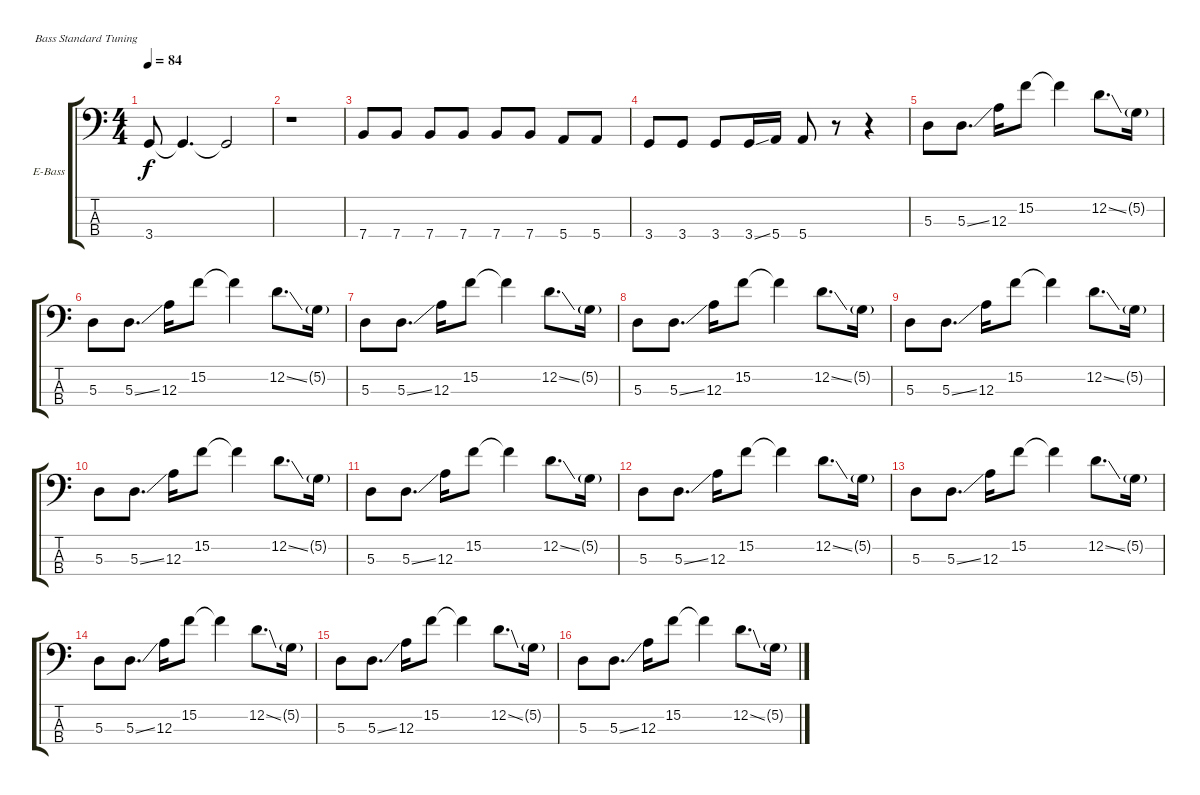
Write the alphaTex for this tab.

\bracketExtendMode groupsimilarinstruments
\firstSystemTrackNameOrientation horizontal
\otherSystemsTrackNameOrientation horizontal
\track ("Bass" "E-Bass") {instrument electricbassfinger}
\staff {score tabs}
\tuning (G2 D2 A1 E1)
\ts (4 4)
\tempo 84
\clef f4
\ks c
3.4.8{dy f} 3.4{t}.4{d} 3.4{t}.2 |
r.1 |
7.4.8 7.4.8 7.4.8 7.4.8 7.4.8 7.4.8 5.4.8 5.4.8 |
3.4.8 3.4.8 3.4.8 3.4{ss}.16 5.4.16 5.4.8 r.8 r.4 |
5.3.8 5.3{ss}.8{d} 12.3.16 15.2.8 15.2{t}.4 12.2{ss}.8{d} 5.2{g}.16 |
5.3.8 5.3{ss}.8{d} 12.3.16 15.2.8 15.2{t}.4 12.2{ss}.8{d} 5.2{g}.16 |
5.3.8 5.3{ss}.8{d} 12.3.16 15.2.8 15.2{t}.4 12.2{ss}.8{d} 5.2{g}.16 |
5.3.8 5.3{ss}.8{d} 12.3.16 15.2.8 15.2{t}.4 12.2{ss}.8{d} 5.2{g}.16 |
5.3.8 5.3{ss}.8{d} 12.3.16 15.2.8 15.2{t}.4 12.2{ss}.8{d} 5.2{g}.16 |
5.3.8 5.3{ss}.8{d} 12.3.16 15.2.8 15.2{t}.4 12.2{ss}.8{d} 5.2{g}.16 |
5.3.8 5.3{ss}.8{d} 12.3.16 15.2.8 15.2{t}.4 12.2{ss}.8{d} 5.2{g}.16 |
5.3.8 5.3{ss}.8{d} 12.3.16 15.2.8 15.2{t}.4 12.2{ss}.8{d} 5.2{g}.16 |
5.3.8 5.3{ss}.8{d} 12.3.16 15.2.8 15.2{t}.4 12.2{ss}.8{d} 5.2{g}.16 |
5.3.8 5.3{ss}.8{d} 12.3.16 15.2.8 15.2{t}.4 12.2{ss}.8{d} 5.2{g}.16 |
5.3.8 5.3{ss}.8{d} 12.3.16 15.2.8 15.2{t}.4 12.2{ss}.8{d} 5.2{g}.16 |
5.3.8 5.3{ss}.8{d} 12.3.16 15.2.8 15.2{t}.4 12.2{ss}.8{d} 5.2{g}.16
